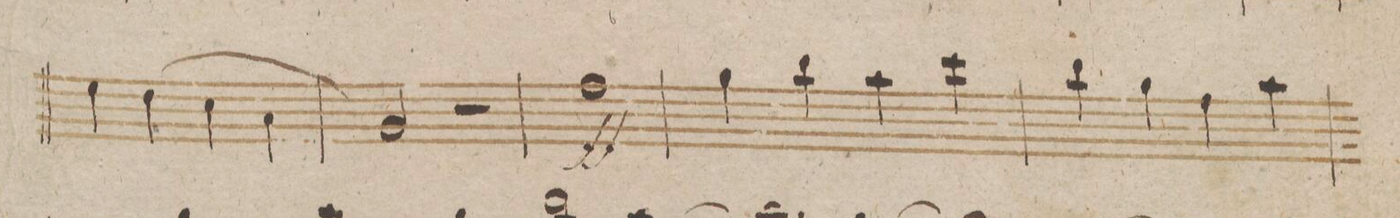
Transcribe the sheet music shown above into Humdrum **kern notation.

**kern	**dynam
*I"Clarinetto Imo in B.	*
*clefG2	*
*k[b-]	*
*met(c|)	*
*M2/2	*
4dd\	.
(4cc\	.
4b-\	.
4g\	.
=8	=8
2f/)	.
2r	.
=9	=9
1ee\	ff
=10	=10
4ff\	.
4aa\	.
4gg\	.
4bb-\	.
=11	=11
4aa\	.
4ff\	.
4ee\	.
4gg\	.
=12	=12
*-	*-
